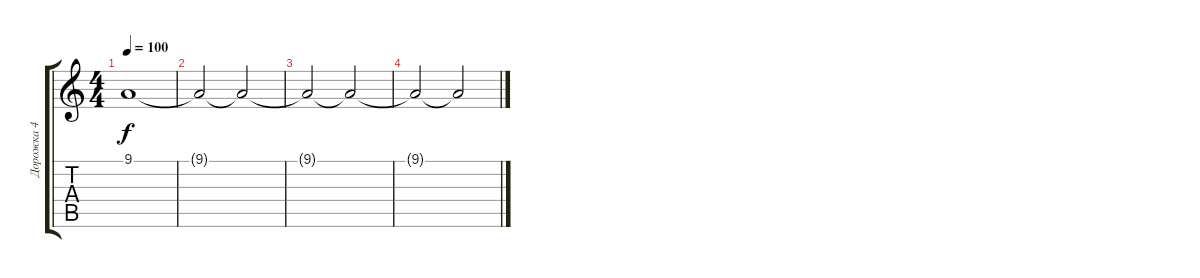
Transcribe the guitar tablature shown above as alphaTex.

\track ("Дорожка 4" "Дорожка 4") {instrument stringensemble1}
\staff {score tabs}
\tuning (C4 G3 Eb3 Bb2 F2 C2) {hide}
\ts (4 4)
\tempo 100
\clef g2
\ks c
9.1.1{dy f} |
9.1{t}.2 9.1{t}.2 |
9.1{t}.2 9.1{t}.2 |
9.1{t}.2 9.1{t}.2
